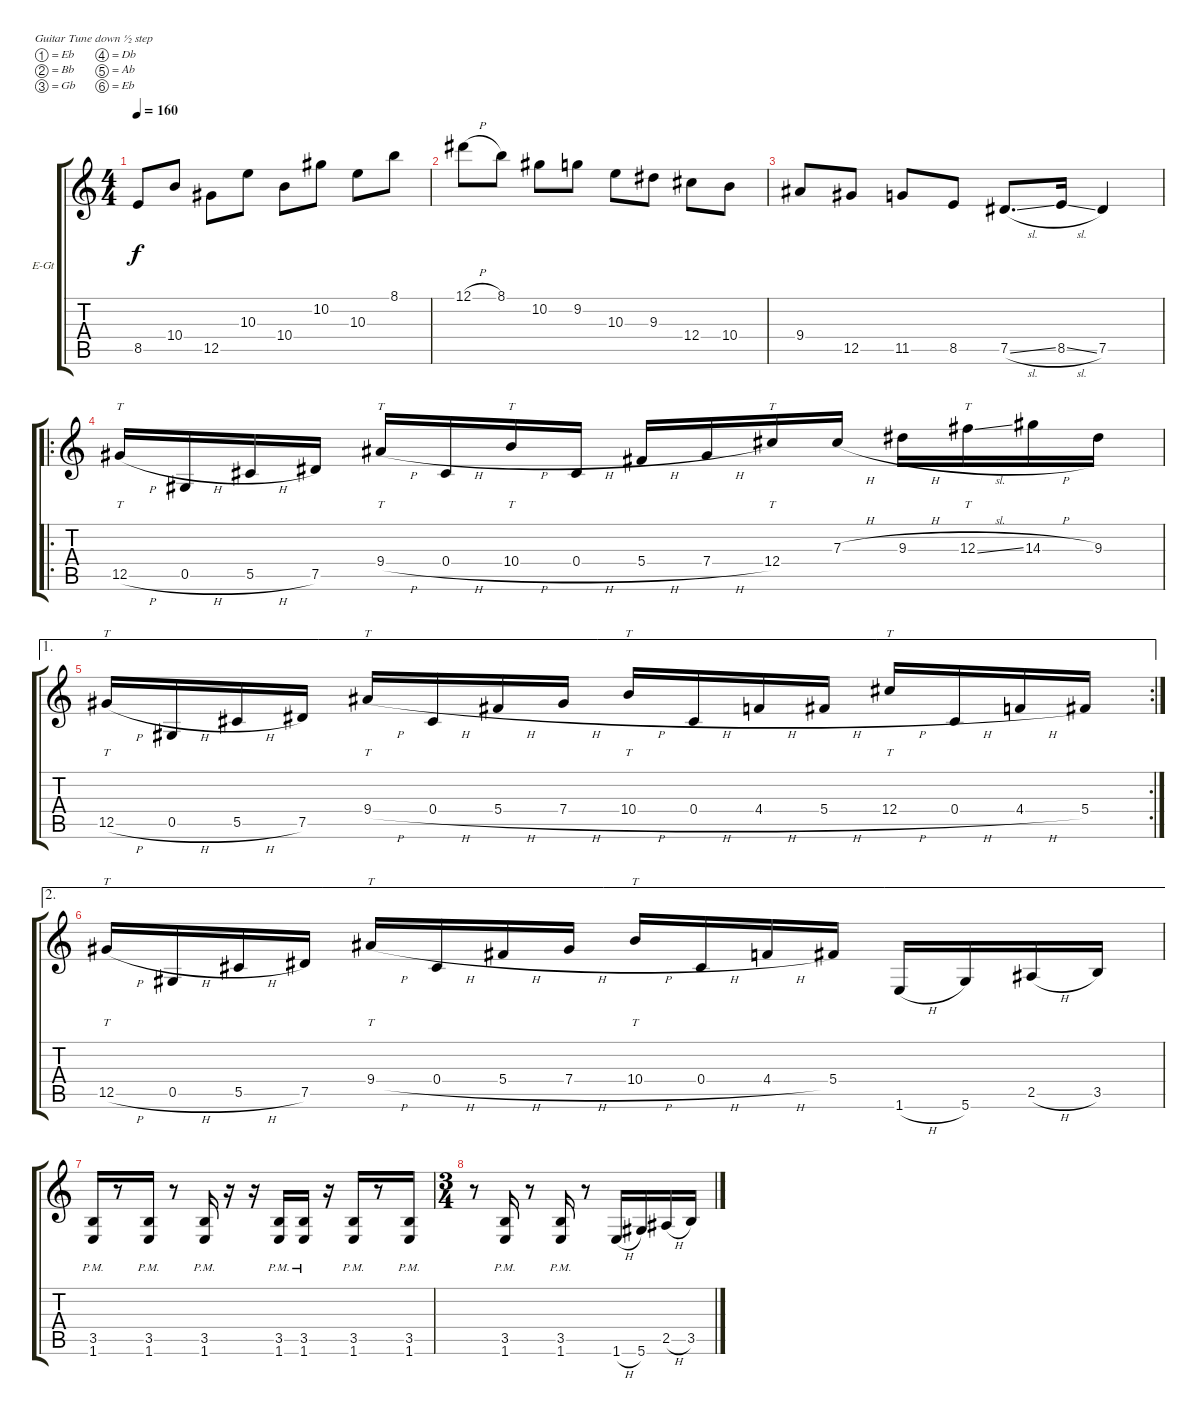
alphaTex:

\bracketExtendMode groupsimilarinstruments
\firstSystemTrackNameOrientation horizontal
\otherSystemsTrackNameOrientation horizontal
\track ("Luke Hoskin" "E-Gt") {instrument distortionguitar}
\staff {score tabs}
\tuning (Eb4 Bb3 Gb3 Db3 Ab2 Eb2)
\ts (4 4)
\tempo 160
\clef g2
\ks c
8.5.8{dy f} 10.4.8 12.5.8 10.3.8 10.4.8 10.2.8 10.3.8 8.1.8 |
12.1{h}.8 8.1.8 10.2.8 9.2.8 10.3.8 9.3.8 12.4.8 10.4.8 |
9.4.8 12.5.8 11.5.8 8.5.8 7.5{sl}.8{d} 8.5{sl}.16 7.5.4 |
\ro
12.5{h}.16{tt} 0.5{h}.16 5.5{h}.16 7.5.16 9.4{h}.16{tt} 0.4{h}.16 10.4{h}.16{tt} 0.4{h}.16 5.4{h}.16 7.4{h}.16 12.4.16{tt} 7.3{h}.16 9.3{h}.16 12.3{sl}.16{tt} 14.3{h}.16 9.3.16 |
\ae 1
\rc 2
12.5{h}.16{tt} 0.5{h}.16 5.5{h}.16 7.5.16 9.4{h}.16{tt} 0.4{h}.16 5.4{h}.16 7.4{h}.16 10.4{h}.16{tt} 0.4{h}.16 4.4{h}.16 5.4{h}.16 12.4{h}.16{tt} 0.4{h}.16 4.4{h}.16 5.4.16 |
\ae 2
12.5{h}.16{tt} 0.5{h}.16 5.5{h}.16 7.5.16 9.4{h}.16{tt} 0.4{h}.16 5.4{h}.16 7.4{h}.16 10.4{h}.16{tt} 0.4{h}.16 4.4{h}.16 5.4.16 1.6{h}.16 5.6.16 2.5{h}.16 3.5.16 |
(3.5{pm} 1.6{pm}).16 r.8 (3.5{pm} 1.6{pm}).16 r.8 (3.5{pm} 1.6{pm}).16 r.16 r.16 (3.5{pm} 1.6{pm}).16 (3.5{pm} 1.6{pm}).16 r.16 (3.5{pm} 1.6{pm}).16 r.8 (3.5{pm} 1.6{pm}).16 |
\ts (3 4)
\beaming (8 2 2 2 2)
r.8 (3.5{pm} 1.6{pm}).16 r.8 (3.5{pm} 1.6{pm}).16 r.8 1.6{h}.16 5.6.16 2.5{h}.16 3.5.16
